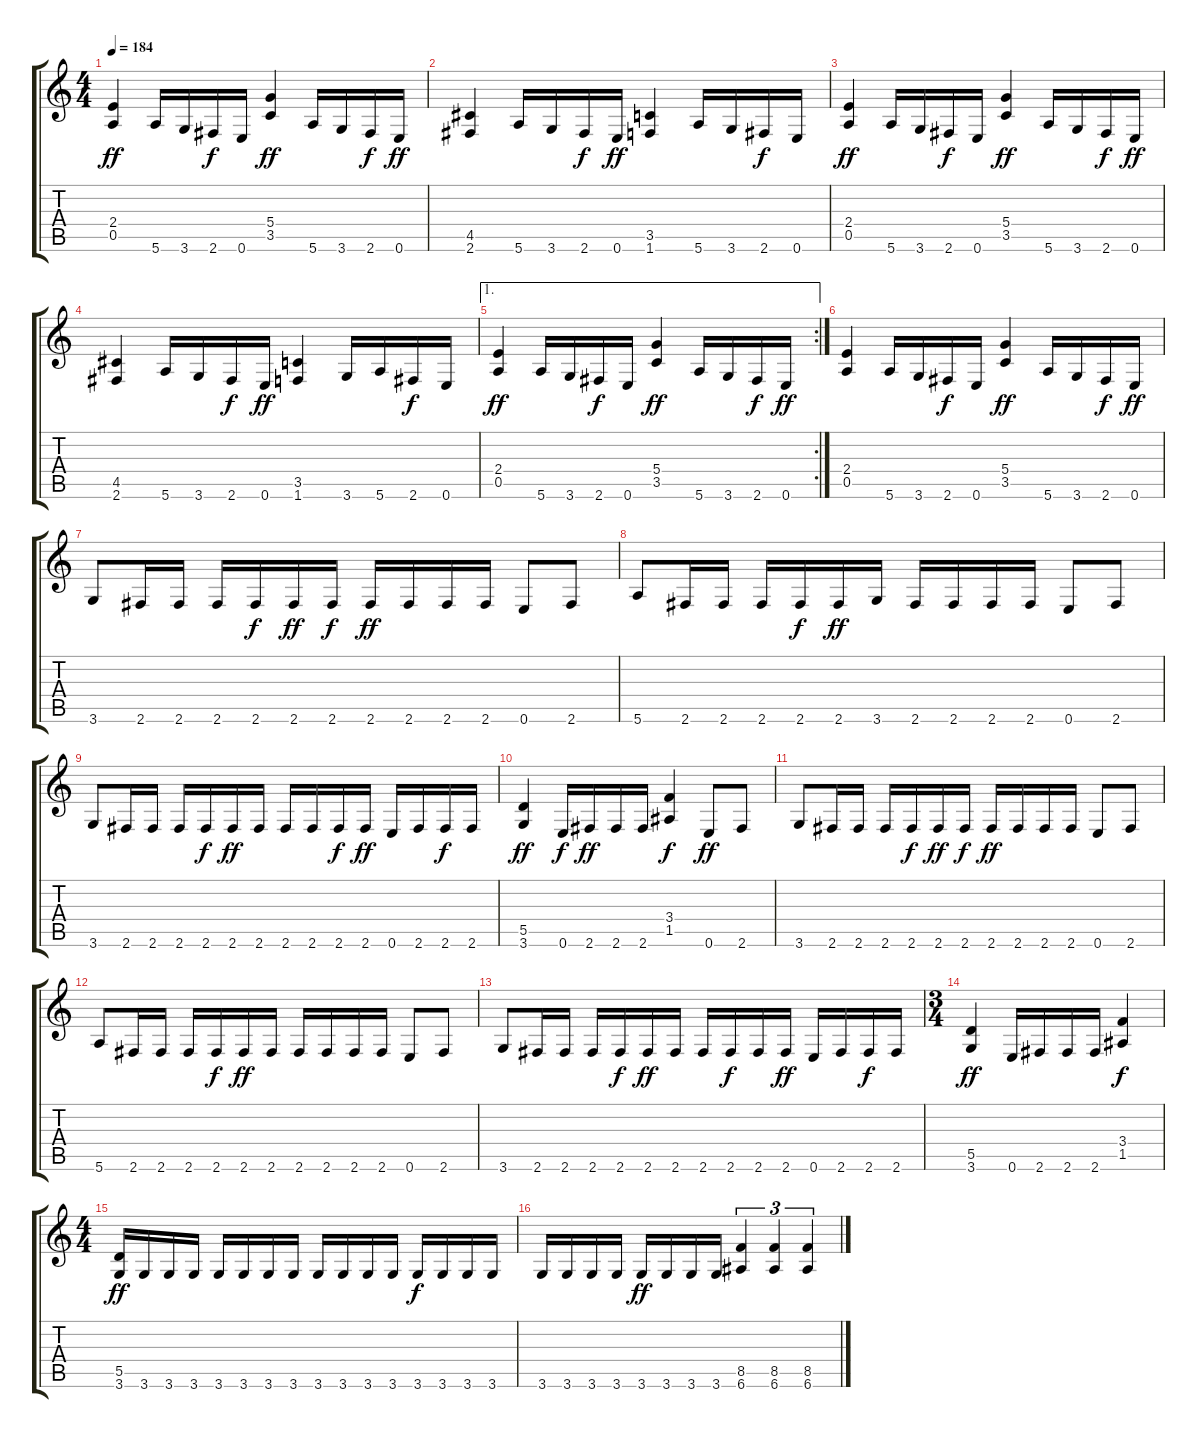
\track "" {instrument distortionguitar}
\staff {score tabs}
\tuning (E4 B3 G3 D3 A2 E2) {hide}
\ts (4 4)
\tempo 184
\clef g2
\ks c
(2.4 0.5).4{dy ff} 5.6.16 3.6.16 2.6.16{dy f} 0.6.16 (5.4 3.5).4{dy ff} 5.6.16 3.6.16 2.6.16{dy f} 0.6.16{dy ff} |
(4.5 2.6).4 5.6.16 3.6.16 2.6.16{dy f} 0.6.16{dy ff} (3.5 1.6).4 5.6.16 3.6.16 2.6.16{dy f} 0.6.16 |
(2.4 0.5).4{dy ff} 5.6.16 3.6.16 2.6.16{dy f} 0.6.16 (5.4 3.5).4{dy ff} 5.6.16 3.6.16 2.6.16{dy f} 0.6.16{dy ff} |
(4.5 2.6).4 5.6.16 3.6.16 2.6.16{dy f} 0.6.16{dy ff} (3.5 1.6).4 3.6.16 5.6.16 2.6.16{dy f} 0.6.16 |
\ae 1
\rc 2
(2.4 0.5).4{dy ff} 5.6.16 3.6.16 2.6.16{dy f} 0.6.16 (5.4 3.5).4{dy ff} 5.6.16 3.6.16 2.6.16{dy f} 0.6.16{dy ff} |
(2.4 0.5).4 5.6.16 3.6.16 2.6.16{dy f} 0.6.16 (5.4 3.5).4{dy ff} 5.6.16 3.6.16 2.6.16{dy f} 0.6.16{dy ff} |
3.6.8 2.6.16 2.6.16 2.6.16 2.6.16{dy f} 2.6.16{dy ff} 2.6.16{dy f} 2.6.16{dy ff} 2.6.16 2.6.16 2.6.16 0.6.8 2.6.8 |
5.6.8 2.6.16 2.6.16 2.6.16 2.6.16{dy f} 2.6.16{dy ff} 3.6.16 2.6.16 2.6.16 2.6.16 2.6.16 0.6.8 2.6.8 |
3.6.8 2.6.16 2.6.16 2.6.16 2.6.16{dy f} 2.6.16{dy ff} 2.6.16 2.6.16 2.6.16 2.6.16{dy f} 2.6.16{dy ff} 0.6.16 2.6.16 2.6.16{dy f} 2.6.16 |
(5.5 3.6).4{dy ff} 0.6.16{dy f} 2.6.16{dy ff} 2.6.16 2.6.16 (3.4 1.5).4{dy f} 0.6.8{dy ff} 2.6.8 |
3.6.8 2.6.16 2.6.16 2.6.16 2.6.16{dy f} 2.6.16{dy ff} 2.6.16{dy f} 2.6.16{dy ff} 2.6.16 2.6.16 2.6.16 0.6.8 2.6.8 |
5.6.8 2.6.16 2.6.16 2.6.16 2.6.16{dy f} 2.6.16{dy ff} 2.6.16 2.6.16 2.6.16 2.6.16 2.6.16 0.6.8 2.6.8 |
3.6.8 2.6.16 2.6.16 2.6.16 2.6.16{dy f} 2.6.16{dy ff} 2.6.16 2.6.16 2.6.16{dy f} 2.6.16 2.6.16{dy ff} 0.6.16 2.6.16 2.6.16{dy f} 2.6.16 |
\ts (3 4)
(5.5 3.6).4{dy ff} 0.6.16 2.6.16 2.6.16 2.6.16 (3.4 1.5).4{dy f} |
\ts (4 4)
(5.5 3.6).16{dy ff} 3.6.16 3.6.16 3.6.16 3.6.16 3.6.16 3.6.16 3.6.16 3.6.16 3.6.16 3.6.16 3.6.16 3.6.16{dy f} 3.6.16 3.6.16 3.6.16 |
3.6.16 3.6.16 3.6.16 3.6.16 3.6.16{dy ff} 3.6.16 3.6.16 3.6.16 (8.5 6.6).4{tu (3 2)} (8.5 6.6).4{tu (3 2)} (8.5 6.6).4{tu (3 2)}
